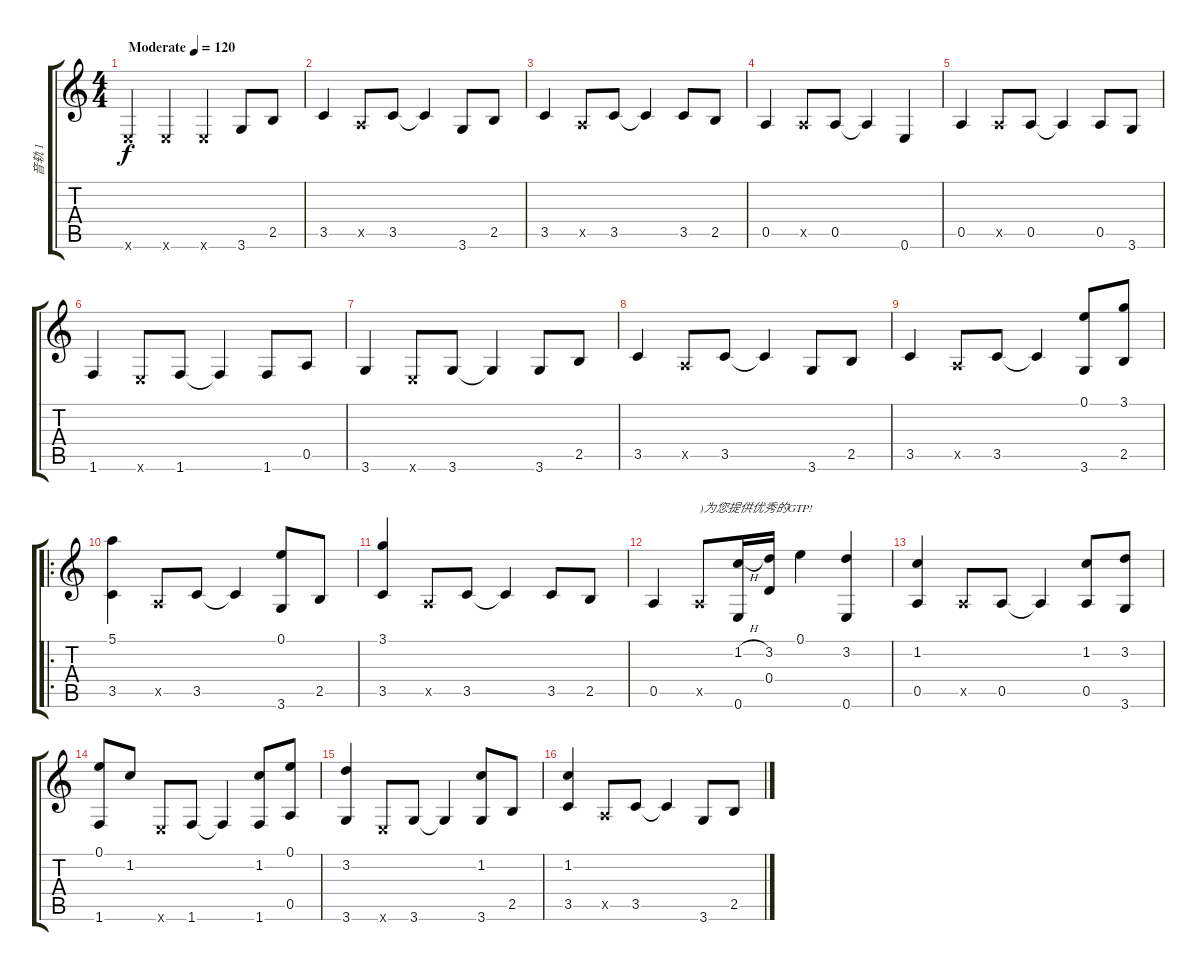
\track ("音轨 1" "音轨 1") {instrument acousticguitarnylon}
\staff {score tabs}
\tuning (E4 B3 G3 D3 A2 E2) {hide}
\ts (4 4)
\tempo (120 "Moderate")
\clef g2
\ks c
0.6{x}.4{dy f instrument acousticguitarnylon} 0.6{x}.4 0.6{x}.4 3.6.8 2.5.8 |
3.5.4 0.5{x}.8 3.5.8 3.5{t}.4 3.6.8 2.5.8 |
3.5.4 0.5{x}.8 3.5.8 3.5{t}.4 3.5.8 2.5.8 |
0.5.4 0.5{x}.8 0.5.8 0.5{t}.4 0.6.4 |
0.5.4 0.5{x}.8 0.5.8 0.5{t}.4 0.5.8 3.6.8 |
1.6.4 0.6{x}.8 1.6.8 1.6{t}.4 1.6.8 0.5.8 |
3.6.4 0.6{x}.8 3.6.8 3.6{t}.4 3.6.8 2.5.8 |
3.5.4 0.5{x}.8 3.5.8 3.5{t}.4 3.6.8 2.5.8 |
3.5.4 0.5{x}.8 3.5.8 3.5{t}.4 (0.1 3.6).8 (3.1 2.5).8 |
\ro
(5.1 3.5).4 0.5{x}.8 3.5.8 3.5{t}.4 (0.1 3.6).8 2.5.8 |
(3.1 3.5).4 0.5{x}.8 3.5.8 3.5{t}.4 3.5.8 2.5.8 |
0.5.4 0.5{x}.8{txt ")为您提供优秀的GTP!"} (1.2{h} 0.6).16 (3.2 0.4).16 0.1.4 (3.2 0.6).4 |
(1.2 0.5).4 0.5{x}.8 0.5.8 0.5{t}.4 (1.2 0.5).8 (3.2 3.6).8 |
(0.1 1.6).8 1.2.8 0.6{x}.8 1.6.8 1.6{t}.4 (1.2 1.6).8 (0.1 0.5).8 |
(3.2 3.6).4 0.6{x}.8 3.6.8 3.6{t}.4 (1.2 3.6).8 2.5.8 |
(1.2 3.5).4 0.5{x}.8 3.5.8 3.5{t}.4 3.6.8 2.5.8
